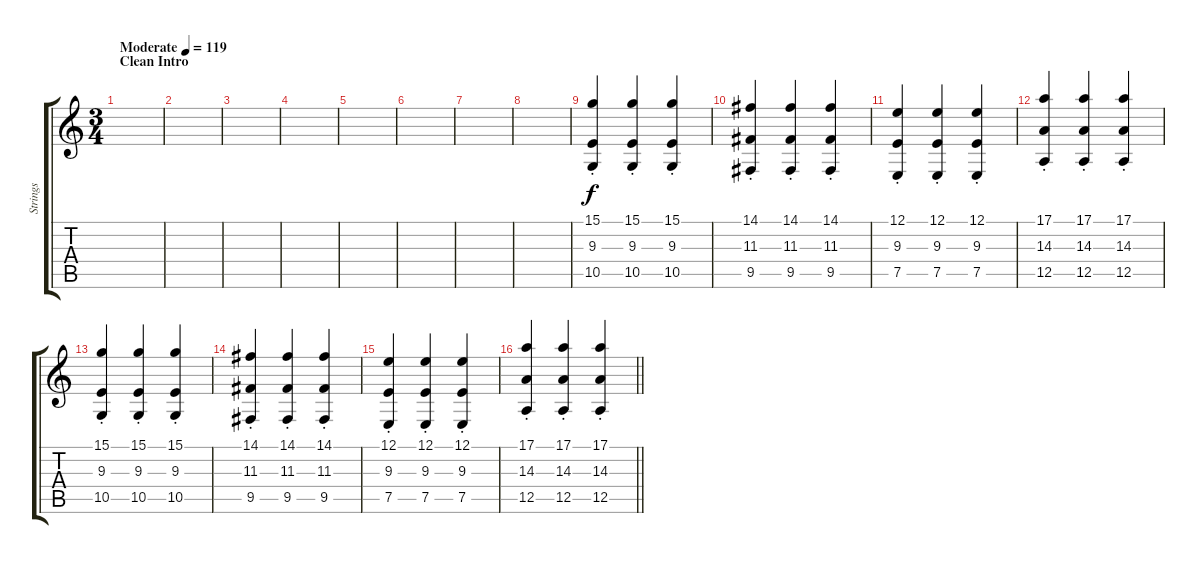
\track ("Strings" "Strings") {instrument tremolostrings}
\staff {score tabs}
\tuning (E4 B3 G3 D3 A2 E2) {hide}
\ts (3 4)
\section ("" "Clean Intro")
\tempo (119 "Moderate")
\clef g2
\ks c
|
|
|
|
|
|
|
|
(15.1{st} 9.3{st} 10.5{st}).4 (15.1{st} 9.3{st} 10.5{st}).4 (15.1{st} 9.3{st} 10.5{st}).4 |
(14.1{st} 11.3{st} 9.5{st}).4 (14.1{st} 11.3{st} 9.5{st}).4 (14.1{st} 11.3{st} 9.5{st}).4 |
(12.1{st} 9.3{st} 7.5{st}).4 (12.1{st} 9.3{st} 7.5{st}).4 (12.1{st} 9.3{st} 7.5{st}).4 |
(17.1{st} 14.3{st} 12.5{st}).4 (17.1{st} 14.3{st} 12.5{st}).4 (17.1{st} 14.3{st} 12.5{st}).4 |
(15.1{st} 9.3{st} 10.5{st}).4 (15.1{st} 9.3{st} 10.5{st}).4 (15.1{st} 9.3{st} 10.5{st}).4 |
(14.1{st} 11.3{st} 9.5{st}).4 (14.1{st} 11.3{st} 9.5{st}).4 (14.1{st} 11.3{st} 9.5{st}).4 |
(12.1{st} 9.3{st} 7.5{st}).4 (12.1{st} 9.3{st} 7.5{st}).4 (12.1{st} 9.3{st} 7.5{st}).4 |
\barLineRight lightlight
(17.1{st} 14.3{st} 12.5{st}).4 (17.1{st} 14.3{st} 12.5{st}).4 (17.1{st} 14.3{st} 12.5{st}).4
